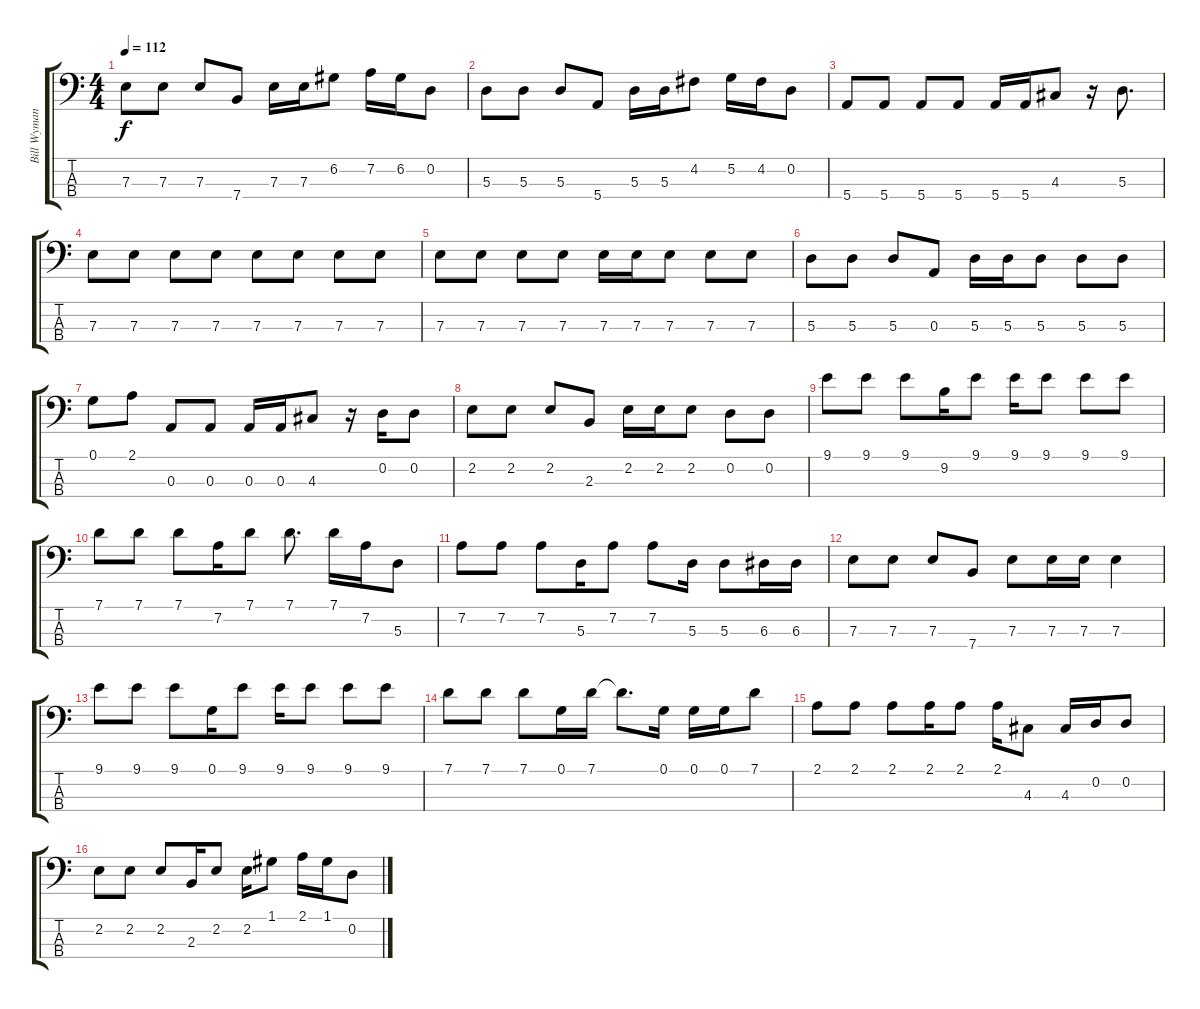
\track ("Bill Wyman" "Bill Wyman") {instrument electricbassfinger}
\staff {score tabs}
\tuning (G2 D2 A1 E1) {hide}
\ts (4 4)
\tempo 112
\clef f4
\ks c
7.3.8{dy f} 7.3.8 7.3.8 7.4.8 7.3.16 7.3.16 6.2.8 7.2.16 6.2.16 0.2.8 |
5.3.8 5.3.8 5.3.8 5.4.8 5.3.16 5.3.16 4.2.8 5.2.16 4.2.16 0.2.8 |
5.4.8 5.4.8 5.4.8 5.4.8 5.4.16 5.4.16 4.3.8 r.16 5.3.8{d} |
7.3.8 7.3.8 7.3.8 7.3.8 7.3.8 7.3.8 7.3.8 7.3.8 |
7.3.8 7.3.8 7.3.8 7.3.8 7.3.16 7.3.16 7.3.8 7.3.8 7.3.8 |
5.3.8 5.3.8 5.3.8 0.3.8 5.3.16 5.3.16 5.3.8 5.3.8 5.3.8 |
0.1.8 2.1.8 0.3.8 0.3.8 0.3.16 0.3.16 4.3.8 r.16 0.2.16 0.2.8 |
2.2.8 2.2.8 2.2.8 2.3.8 2.2.16 2.2.16 2.2.8 0.2.8 0.2.8 |
9.1.8 9.1.8 9.1.8 9.2.16 9.1.8 9.1.16 9.1.8 9.1.8 9.1.8 |
7.1.8 7.1.8 7.1.8 7.2.16 7.1.8 7.1.8{d} 7.1.16 7.2.16 5.3.8 |
7.2.8 7.2.8 7.2.8 5.3.16 7.2.8 7.2.8 5.3.16 5.3.8 6.3.16 6.3.16 |
7.3.8 7.3.8 7.3.8 7.4.8 7.3.8 7.3.16 7.3.16 7.3.4 |
9.1.8 9.1.8 9.1.8 0.1.16 9.1.8 9.1.16 9.1.8 9.1.8 9.1.8 |
7.1.8 7.1.8 7.1.8 0.1.16 7.1.16 7.1{t}.8{d} 0.1.16 0.1.16 0.1.16 7.1.8 |
2.1.8 2.1.8 2.1.8 2.1.16 2.1.8 2.1.16 4.3.8 4.3.16 0.2.16 0.2.8 |
2.2.8 2.2.8 2.2.8 2.3.16 2.2.8 2.2.16 1.1.8 2.1.16 1.1.16 0.2.8
